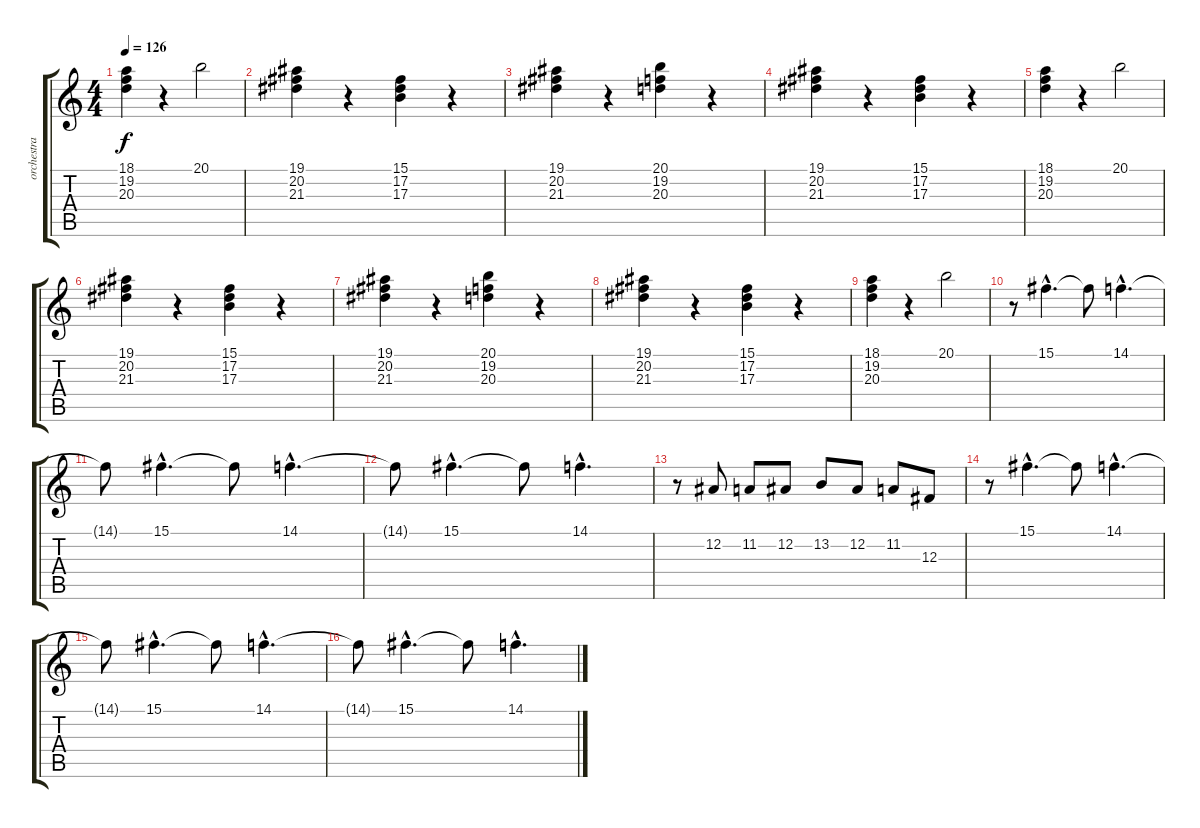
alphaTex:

\track ("orchestra" "orchestra") {instrument stringensemble1}
\staff {score tabs}
\tuning (Eb4 Bb3 Gb3 Db3 Ab2 Eb2) {hide}
\ts (4 4)
\tempo 126
\clef g2
\ks c
(18.1 19.2 20.3).4{dy f} r.4 20.1.2 |
(19.1 20.2 21.3).4 r.4 (15.1 17.2 17.3).4 r.4 |
(19.1 20.2 21.3).4 r.4 (20.1 19.2 20.3).4 r.4 |
(19.1 20.2 21.3).4 r.4 (15.1 17.2 17.3).4 r.4 |
(18.1 19.2 20.3).4 r.4 20.1.2 |
(19.1 20.2 21.3).4 r.4 (15.1 17.2 17.3).4 r.4 |
(19.1 20.2 21.3).4 r.4 (20.1 19.2 20.3).4 r.4 |
(19.1 20.2 21.3).4 r.4 (15.1 17.2 17.3).4 r.4 |
(18.1 19.2 20.3).4 r.4 20.1.2 |
r.8 15.1{hac}.4{d} 15.1{t}.8 14.1{hac}.4{d} |
14.1{t}.8 15.1{hac}.4{d} 15.1{t}.8 14.1{hac}.4{d} |
14.1{t}.8 15.1{hac}.4{d} 15.1{t}.8 14.1{hac}.4{d} |
r.8 12.2.8 11.2.8 12.2.8 13.2.8 12.2.8 11.2.8 12.3.8 |
r.8 15.1{hac}.4{d} 15.1{t}.8 14.1{hac}.4{d} |
14.1{t}.8 15.1{hac}.4{d} 15.1{t}.8 14.1{hac}.4{d} |
14.1{t}.8 15.1{hac}.4{d} 15.1{t}.8 14.1{hac}.4{d}
